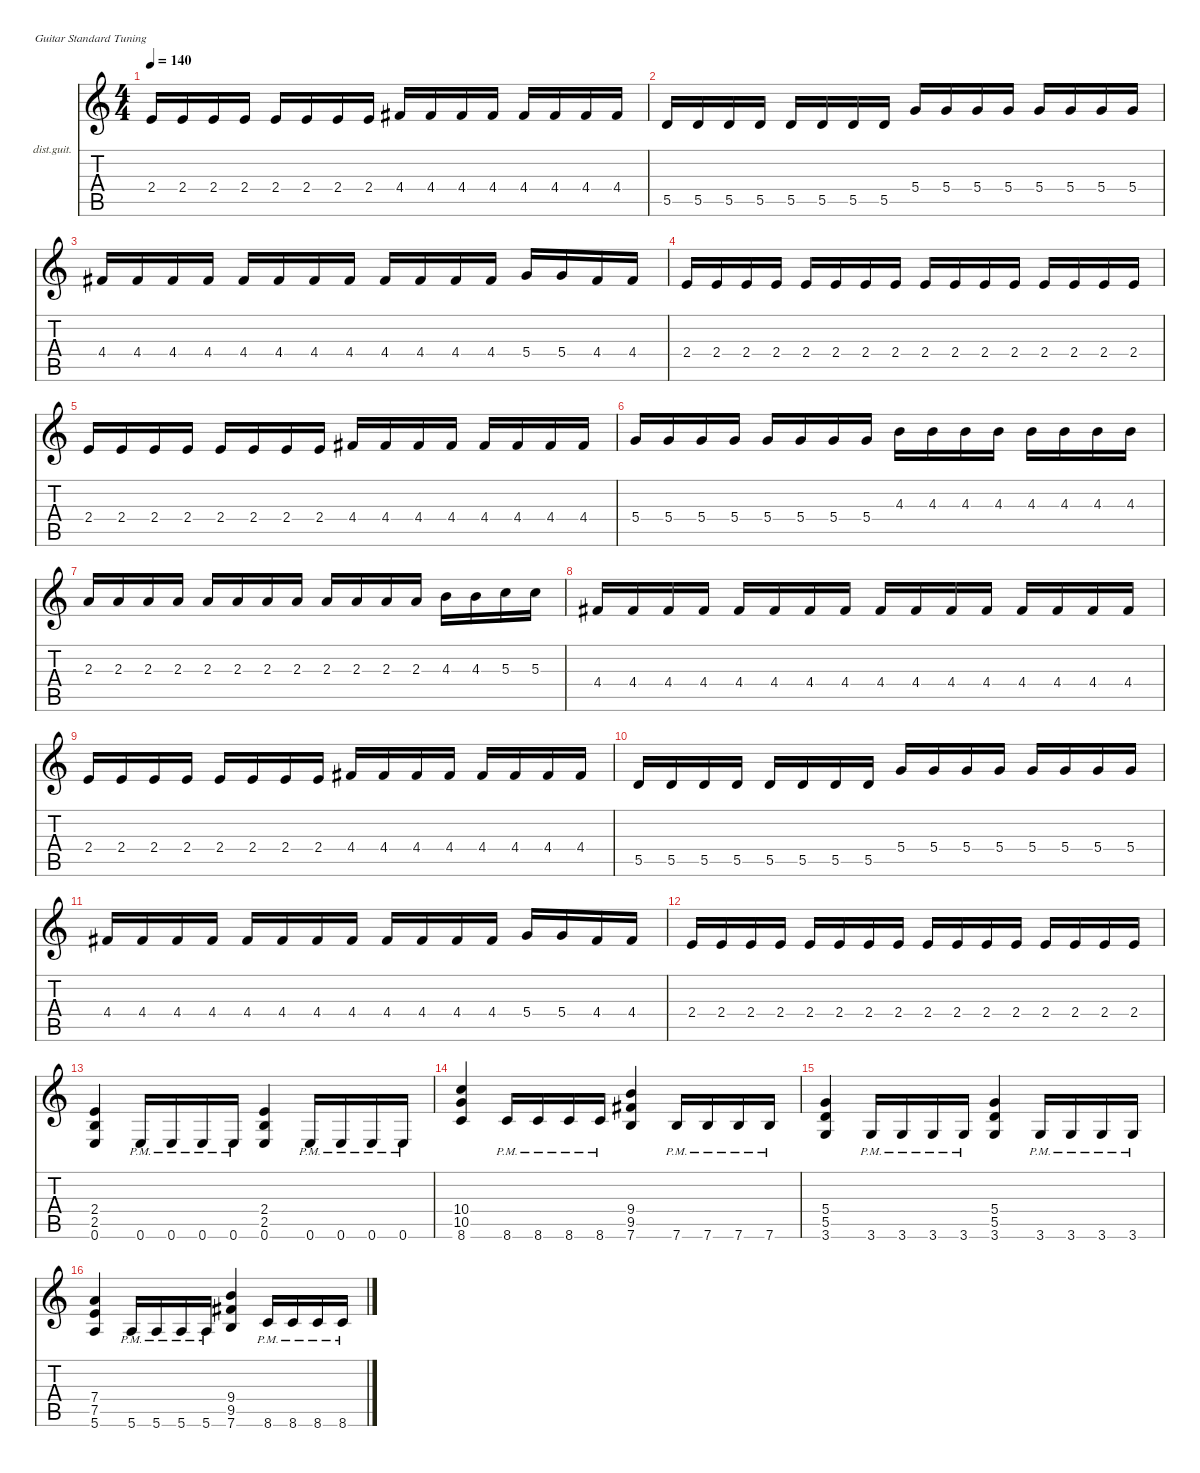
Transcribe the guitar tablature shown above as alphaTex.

\defaultSystemsLayout 4
\hideDynamics
\bracketExtendMode nobrackets
\firstSystemTrackNameOrientation horizontal
\otherSystemsTrackNameOrientation horizontal
\track ("Lead Guitar" "dist.guit.") {instrument distortionguitar}
\staff {score tabs}
\tuning (E4 B3 G3 D3 A2 E2)
\ts (4 4)
\tempo 140
\clef g2
\ks c
2.4.16{dy mf} 2.4.16 2.4.16 2.4.16 2.4.16 2.4.16 2.4.16 2.4.16 4.4{acc #}.16 4.4{acc #}.16 4.4{acc #}.16 4.4{acc #}.16 4.4{acc #}.16 4.4{acc #}.16 4.4{acc #}.16 4.4{acc #}.16 |
5.5.16 5.5.16 5.5.16 5.5.16 5.5.16 5.5.16 5.5.16 5.5.16 5.4.16 5.4.16 5.4.16 5.4.16 5.4.16 5.4.16 5.4.16 5.4.16 |
4.4{acc #}.16 4.4{acc #}.16 4.4{acc #}.16 4.4{acc #}.16 4.4{acc #}.16 4.4{acc #}.16 4.4{acc #}.16 4.4{acc #}.16 4.4{acc #}.16 4.4{acc #}.16 4.4{acc #}.16 4.4{acc #}.16 5.4.16 5.4.16 4.4{acc #}.16 4.4{acc #}.16 |
2.4.16 2.4.16 2.4.16 2.4.16 2.4.16 2.4.16 2.4.16 2.4.16 2.4.16 2.4.16 2.4.16 2.4.16 2.4.16 2.4.16 2.4.16 2.4.16 |
2.4.16 2.4.16 2.4.16 2.4.16 2.4.16 2.4.16 2.4.16 2.4.16 4.4{acc #}.16 4.4{acc #}.16 4.4{acc #}.16 4.4{acc #}.16 4.4{acc #}.16 4.4{acc #}.16 4.4{acc #}.16 4.4{acc #}.16 |
5.4.16 5.4.16 5.4.16 5.4.16 5.4.16 5.4.16 5.4.16 5.4.16 4.3.16 4.3.16 4.3.16 4.3.16 4.3.16 4.3.16 4.3.16 4.3.16 |
2.3.16 2.3.16 2.3.16 2.3.16 2.3.16 2.3.16 2.3.16 2.3.16 2.3.16 2.3.16 2.3.16 2.3.16 4.3.16 4.3.16 5.3.16 5.3.16 |
4.4{acc #}.16 4.4{acc #}.16 4.4{acc #}.16 4.4{acc #}.16 4.4{acc #}.16 4.4{acc #}.16 4.4{acc #}.16 4.4{acc #}.16 4.4{acc #}.16 4.4{acc #}.16 4.4{acc #}.16 4.4{acc #}.16 4.4{acc #}.16 4.4{acc #}.16 4.4{acc #}.16 4.4{acc #}.16 |
2.4.16 2.4.16 2.4.16 2.4.16 2.4.16 2.4.16 2.4.16 2.4.16 4.4{acc #}.16 4.4{acc #}.16 4.4{acc #}.16 4.4{acc #}.16 4.4{acc #}.16 4.4{acc #}.16 4.4{acc #}.16 4.4{acc #}.16 |
5.5.16 5.5.16 5.5.16 5.5.16 5.5.16 5.5.16 5.5.16 5.5.16 5.4.16 5.4.16 5.4.16 5.4.16 5.4.16 5.4.16 5.4.16 5.4.16 |
4.4{acc #}.16 4.4{acc #}.16 4.4{acc #}.16 4.4{acc #}.16 4.4{acc #}.16 4.4{acc #}.16 4.4{acc #}.16 4.4{acc #}.16 4.4{acc #}.16 4.4{acc #}.16 4.4{acc #}.16 4.4{acc #}.16 5.4.16 5.4.16 4.4{acc #}.16 4.4{acc #}.16 |
2.4.16 2.4.16 2.4.16 2.4.16 2.4.16 2.4.16 2.4.16 2.4.16 2.4.16 2.4.16 2.4.16 2.4.16 2.4.16 2.4.16 2.4.16 2.4.16 |
(0.6 2.5 2.4).4 0.6{pm}.16 0.6{pm}.16 0.6{pm}.16 0.6{pm}.16 (0.6 2.5 2.4).4 0.6{pm}.16 0.6{pm}.16 0.6{pm}.16 0.6{pm}.16 |
(8.6 10.5 10.4).4 8.6{pm}.16 8.6{pm}.16 8.6{pm}.16 8.6{pm}.16 (7.6 9.5{acc #} 9.4).4 7.6{pm}.16 7.6{pm}.16 7.6{pm}.16 7.6{pm}.16 |
(3.6 5.5 5.4).4 3.6{pm}.16 3.6{pm}.16 3.6{pm}.16 3.6{pm}.16 (3.6 5.5 5.4).4 3.6{pm}.16 3.6{pm}.16 3.6{pm}.16 3.6{pm}.16 |
(5.6 7.5 7.4).4 5.6{pm}.16 5.6{pm}.16 5.6{pm}.16 5.6{pm}.16 (7.6 9.5{acc #} 9.4).4 8.6{pm}.16 8.6{pm}.16 8.6{pm}.16 8.6{pm}.16
